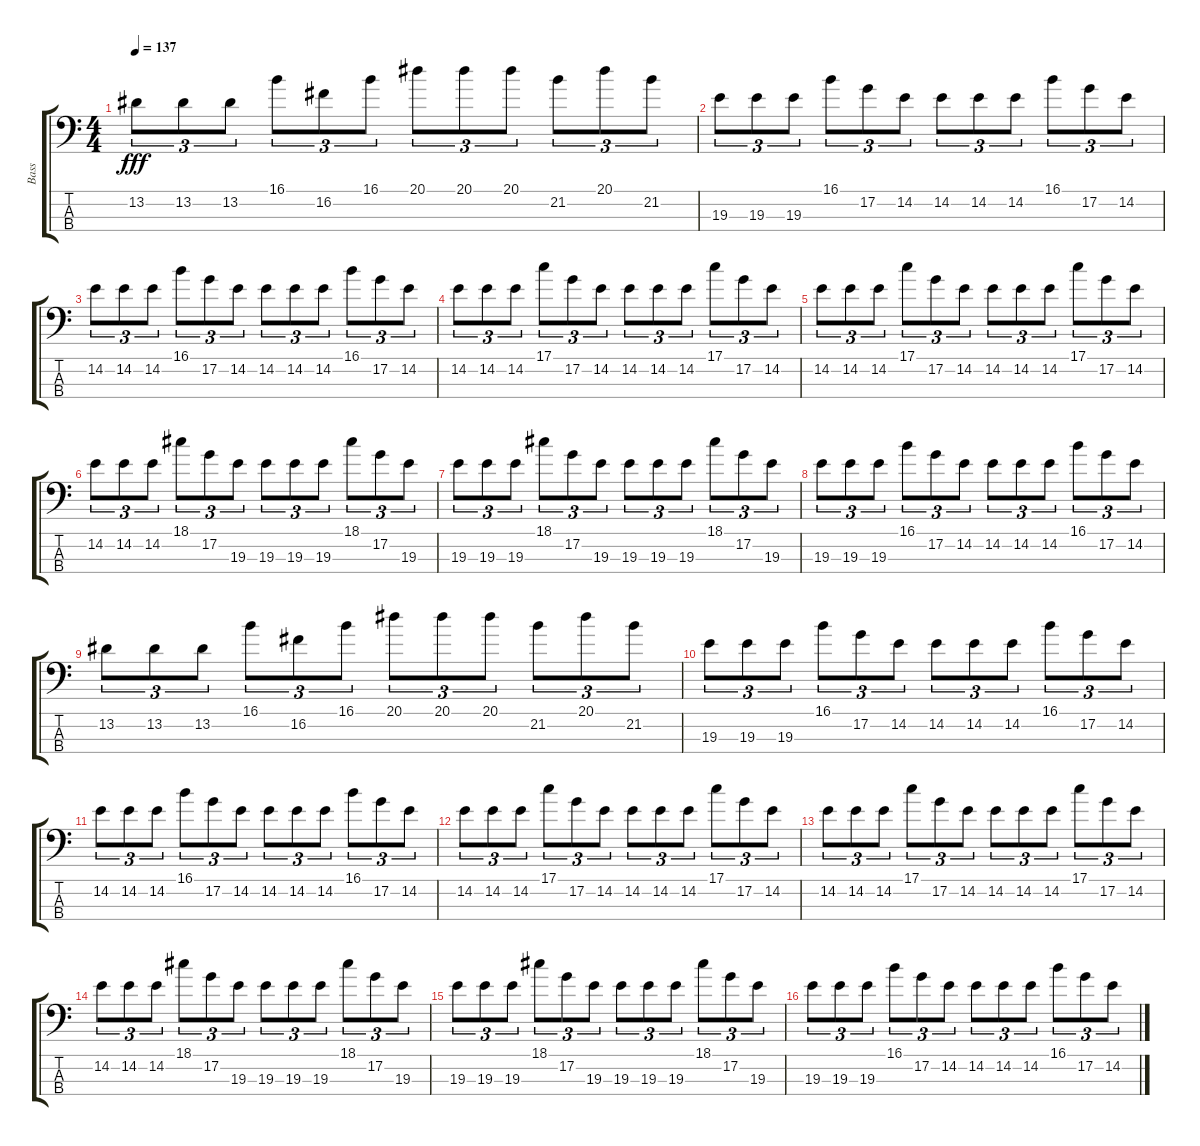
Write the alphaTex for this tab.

\track ("Bass" "Bass") {instrument fretlessbass}
\staff {score tabs}
\tuning (G2 D2 A1 E1) {hide}
\ts (4 4)
\tempo 137
\clef f4
\ks c
13.2.8{tu (3 2) dy fff} 13.2.8{tu (3 2)} 13.2.8{tu (3 2)} 16.1.8{tu (3 2)} 16.2.8{tu (3 2)} 16.1.8{tu (3 2)} 20.1.8{tu (3 2)} 20.1.8{tu (3 2)} 20.1.8{tu (3 2)} 21.2.8{tu (3 2)} 20.1.8{tu (3 2)} 21.2.8{tu (3 2)} |
19.3.8{tu (3 2)} 19.3.8{tu (3 2)} 19.3.8{tu (3 2)} 16.1.8{tu (3 2)} 17.2.8{tu (3 2)} 14.2.8{tu (3 2)} 14.2.8{tu (3 2)} 14.2.8{tu (3 2)} 14.2.8{tu (3 2)} 16.1.8{tu (3 2)} 17.2.8{tu (3 2)} 14.2.8{tu (3 2)} |
14.2.8{tu (3 2)} 14.2.8{tu (3 2)} 14.2.8{tu (3 2)} 16.1.8{tu (3 2)} 17.2.8{tu (3 2)} 14.2.8{tu (3 2)} 14.2.8{tu (3 2)} 14.2.8{tu (3 2)} 14.2.8{tu (3 2)} 16.1.8{tu (3 2)} 17.2.8{tu (3 2)} 14.2.8{tu (3 2)} |
14.2.8{tu (3 2)} 14.2.8{tu (3 2)} 14.2.8{tu (3 2)} 17.1.8{tu (3 2)} 17.2.8{tu (3 2)} 14.2.8{tu (3 2)} 14.2.8{tu (3 2)} 14.2.8{tu (3 2)} 14.2.8{tu (3 2)} 17.1.8{tu (3 2)} 17.2.8{tu (3 2)} 14.2.8{tu (3 2)} |
14.2.8{tu (3 2)} 14.2.8{tu (3 2)} 14.2.8{tu (3 2)} 17.1.8{tu (3 2)} 17.2.8{tu (3 2)} 14.2.8{tu (3 2)} 14.2.8{tu (3 2)} 14.2.8{tu (3 2)} 14.2.8{tu (3 2)} 17.1.8{tu (3 2)} 17.2.8{tu (3 2)} 14.2.8{tu (3 2)} |
14.2.8{tu (3 2)} 14.2.8{tu (3 2)} 14.2.8{tu (3 2)} 18.1.8{tu (3 2)} 17.2.8{tu (3 2)} 19.3.8{tu (3 2)} 19.3.8{tu (3 2)} 19.3.8{tu (3 2)} 19.3.8{tu (3 2)} 18.1.8{tu (3 2)} 17.2.8{tu (3 2)} 19.3.8{tu (3 2)} |
19.3.8{tu (3 2)} 19.3.8{tu (3 2)} 19.3.8{tu (3 2)} 18.1.8{tu (3 2)} 17.2.8{tu (3 2)} 19.3.8{tu (3 2)} 19.3.8{tu (3 2)} 19.3.8{tu (3 2)} 19.3.8{tu (3 2)} 18.1.8{tu (3 2)} 17.2.8{tu (3 2)} 19.3.8{tu (3 2)} |
19.3.8{tu (3 2)} 19.3.8{tu (3 2)} 19.3.8{tu (3 2)} 16.1.8{tu (3 2)} 17.2.8{tu (3 2)} 14.2.8{tu (3 2)} 14.2.8{tu (3 2)} 14.2.8{tu (3 2)} 14.2.8{tu (3 2)} 16.1.8{tu (3 2)} 17.2.8{tu (3 2)} 14.2.8{tu (3 2)} |
13.2.8{tu (3 2)} 13.2.8{tu (3 2)} 13.2.8{tu (3 2)} 16.1.8{tu (3 2)} 16.2.8{tu (3 2)} 16.1.8{tu (3 2)} 20.1.8{tu (3 2)} 20.1.8{tu (3 2)} 20.1.8{tu (3 2)} 21.2.8{tu (3 2)} 20.1.8{tu (3 2)} 21.2.8{tu (3 2)} |
19.3.8{tu (3 2)} 19.3.8{tu (3 2)} 19.3.8{tu (3 2)} 16.1.8{tu (3 2)} 17.2.8{tu (3 2)} 14.2.8{tu (3 2)} 14.2.8{tu (3 2)} 14.2.8{tu (3 2)} 14.2.8{tu (3 2)} 16.1.8{tu (3 2)} 17.2.8{tu (3 2)} 14.2.8{tu (3 2)} |
14.2.8{tu (3 2)} 14.2.8{tu (3 2)} 14.2.8{tu (3 2)} 16.1.8{tu (3 2)} 17.2.8{tu (3 2)} 14.2.8{tu (3 2)} 14.2.8{tu (3 2)} 14.2.8{tu (3 2)} 14.2.8{tu (3 2)} 16.1.8{tu (3 2)} 17.2.8{tu (3 2)} 14.2.8{tu (3 2)} |
14.2.8{tu (3 2)} 14.2.8{tu (3 2)} 14.2.8{tu (3 2)} 17.1.8{tu (3 2)} 17.2.8{tu (3 2)} 14.2.8{tu (3 2)} 14.2.8{tu (3 2)} 14.2.8{tu (3 2)} 14.2.8{tu (3 2)} 17.1.8{tu (3 2)} 17.2.8{tu (3 2)} 14.2.8{tu (3 2)} |
14.2.8{tu (3 2)} 14.2.8{tu (3 2)} 14.2.8{tu (3 2)} 17.1.8{tu (3 2)} 17.2.8{tu (3 2)} 14.2.8{tu (3 2)} 14.2.8{tu (3 2)} 14.2.8{tu (3 2)} 14.2.8{tu (3 2)} 17.1.8{tu (3 2)} 17.2.8{tu (3 2)} 14.2.8{tu (3 2)} |
14.2.8{tu (3 2)} 14.2.8{tu (3 2)} 14.2.8{tu (3 2)} 18.1.8{tu (3 2)} 17.2.8{tu (3 2)} 19.3.8{tu (3 2)} 19.3.8{tu (3 2)} 19.3.8{tu (3 2)} 19.3.8{tu (3 2)} 18.1.8{tu (3 2)} 17.2.8{tu (3 2)} 19.3.8{tu (3 2)} |
19.3.8{tu (3 2)} 19.3.8{tu (3 2)} 19.3.8{tu (3 2)} 18.1.8{tu (3 2)} 17.2.8{tu (3 2)} 19.3.8{tu (3 2)} 19.3.8{tu (3 2)} 19.3.8{tu (3 2)} 19.3.8{tu (3 2)} 18.1.8{tu (3 2)} 17.2.8{tu (3 2)} 19.3.8{tu (3 2)} |
19.3.8{tu (3 2)} 19.3.8{tu (3 2)} 19.3.8{tu (3 2)} 16.1.8{tu (3 2)} 17.2.8{tu (3 2)} 14.2.8{tu (3 2)} 14.2.8{tu (3 2)} 14.2.8{tu (3 2)} 14.2.8{tu (3 2)} 16.1.8{tu (3 2)} 17.2.8{tu (3 2)} 14.2.8{tu (3 2)}
